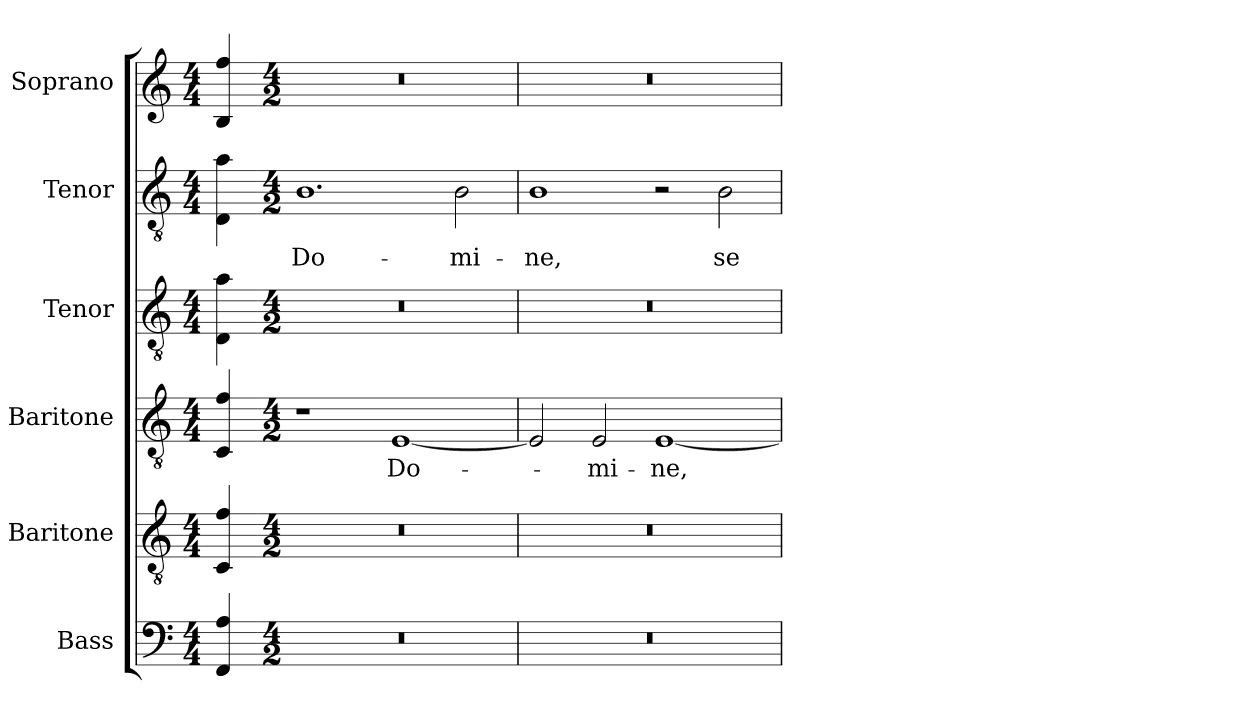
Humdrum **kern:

**kern	**kern	**kern	**text	**kern	**kern	**text	**kern
*part6	*part5	*part4	*part4	*part3	*part2	*part2	*part1
*staff6	*staff5	*staff4	*staff4	*staff3	*staff2	*staff2	*staff1
*I"Bass	*I"Baritone	*I"Baritone	*	*I"Tenor	*I"Tenor	*	*I"Soprano
*I'B.	*I'Bar.	*I'Bar.	*	*I'T.	*I'T.	*	*I'S.
!!LO:PB:g=z
*clefF4	*clefGv2	*clefGv2	*	*clefGv2	*clefGv2	*	*clefG2
*	*ITrd7c12	*ITrd7c12	*	*ITrd7c12	*ITrd7c12	*	*
*k[]	*k[]	*k[]	*	*k[]	*k[]	*	*k[]
*C:	*C:	*C:	*	*C:	*C:	*	*C:
*M4/4	*M4/4	*M4/4	*	*M4/4	*M4/4	*	*M4/4
=	=	=	=	=	=	=	=
4FFi/ 4Ai	4CCi/ 4Fi	4CCi/ 4Fi	.	4DDi\ 4Ai	4DDi\ 4Ai	.	4Bi/ 4ffi
=1-	=1-	=1-	=1-	=1-	=1-	=1-	=1-
*M4/2	*M4/2	*M4/2	*	*M4/2	*M4/2	*	*M4/2
!LO:N:vis=1	!LO:N:vis=1	!	!	!LO:N:vis=1	!	!	!
!	!	!	!	!	!	!LO:LY:b:color=#000000	!LO:N:vis=1
0r	0r	1r	.	0r	1.BBi	Do-	0r
!	!	!	!LO:LY:b:color=#000000	!	!	!	!
.	.	[1EEi	Do-	.	.	.	.
!	!	!	!	!	!	!LO:LY:b:color=#000000	!
.	.	.	.	.	2BBi\	-mi-	.
=2	=2	=2	=2	=2	=2	=2	=2
!LO:N:vis=1	!LO:N:vis=1	!	!	!LO:N:vis=1	!	!	!
!	!	!	!	!	!	!LO:LY:b:color=#000000	!LO:N:vis=1
0r	0r	2EEi/]	.	0r	1BBi	-ne,	0r
!	!	!	!LO:LY:b:color=#000000	!	!	!	!
.	.	2EEi/	-mi-	.	.	.	.
!	!	!	!LO:LY:b:color=#000000	!	!	!	!
.	.	[1EEi	-ne,	.	2r	.	.
!	!	!	!	!	!	!LO:LY:b:color=#000000	!
.	.	.	.	.	2BBi\	se-	.
=	=	=	=	=	=	=	=
*-	*-	*-	*-	*-	*-	*-	*-
